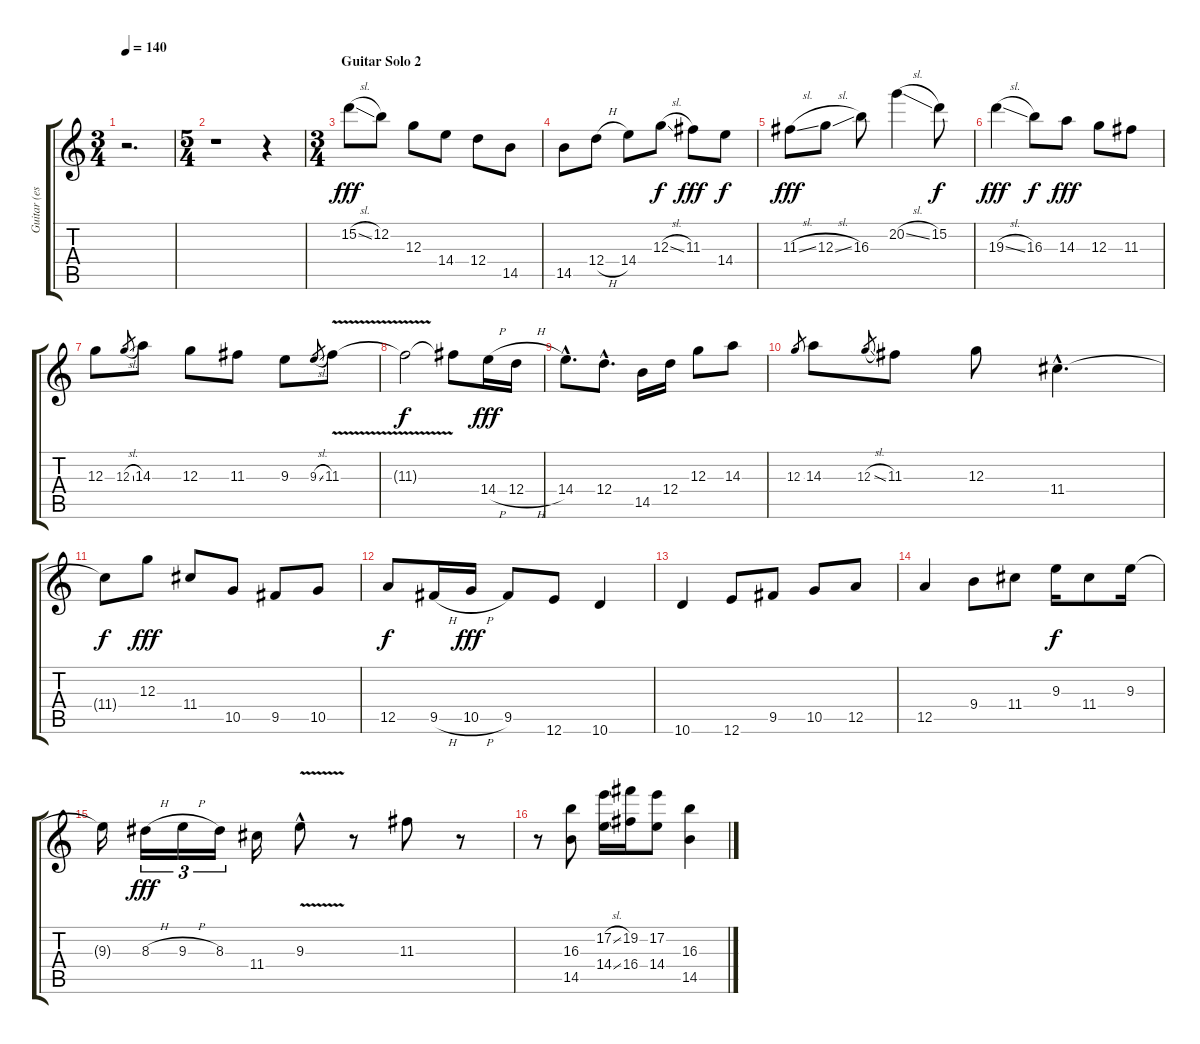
\track ("Guitar (es-175)" "Guitar (es") {instrument electricguitarjazz}
\staff {score tabs}
\tuning (E4 B3 G3 D3 A2 E2) {hide}
\ts (3 4)
\tempo 140
\clef g2
\ks c
r.2{d dy f} |
\ts (5 4)
r.1 r.4 |
\ts (3 4)
\section ("" "Guitar Solo 2")
15.2{sl}.8{dy fff balance 6} 12.2.8 12.3.8 14.4.8 12.4.8 14.5.8 |
14.5.8 12.4{h}.8 14.4.8 12.3{sl}.8{dy f} 11.3.8{dy fff} 14.4.8{dy f} |
11.3{sl}.8{dy fff} 12.3{sl}.8 16.3.8 20.2{sl}.4 15.2.8{dy f} |
19.3{sl}.4{dy fff} 16.3.8{dy f} 14.3.8{dy fff} 12.3.8 11.3.8 |
12.3.8 12.3{sl}.8{gr} 14.3.8 12.3.8 11.3.8 9.3.8 9.3{sl}.8{gr} 11.3{v}.8 |
11.3{t}.2{dy f} 11.3{t}.8 14.4{h}.16{dy fff} 12.4{h}.16 |
14.4{hac}.8{d} 12.4{hac}.8{d} 14.5.16 12.4.16 12.3.8 14.3.8 |
12.3.8{gr} 14.3.8 12.3{sl}.8{gr} 11.3.8 12.3.8 11.4{hac}.4{d} |
11.4{t}.8{dy f} 12.3.8{dy fff} 11.4.8 10.5.8 9.5.8 10.5.8 |
12.5.8{dy f} 9.5{h}.16 10.5{h}.16{dy fff} 9.5.8 12.6.8 10.6.4 |
10.6.4 12.6.8 9.5.8 10.5.8 12.5.8 |
12.5.4 9.4.8 11.4.8 9.3.16{dy f} 11.4.8 9.3.16 |
9.3{t}.16 8.3{h}.16{tu (3 2) dy fff} 9.3{h}.16{tu (3 2)} 8.3.16{tu (3 2)} 11.4.16 9.3{v hac}.8 r.8 11.3.8 r.8 |
r.8 (16.3 14.5).8 (17.2{sl} 14.4{sl}).16 (19.2 16.4).16 (17.2 14.4).8 (16.3 14.5).4
